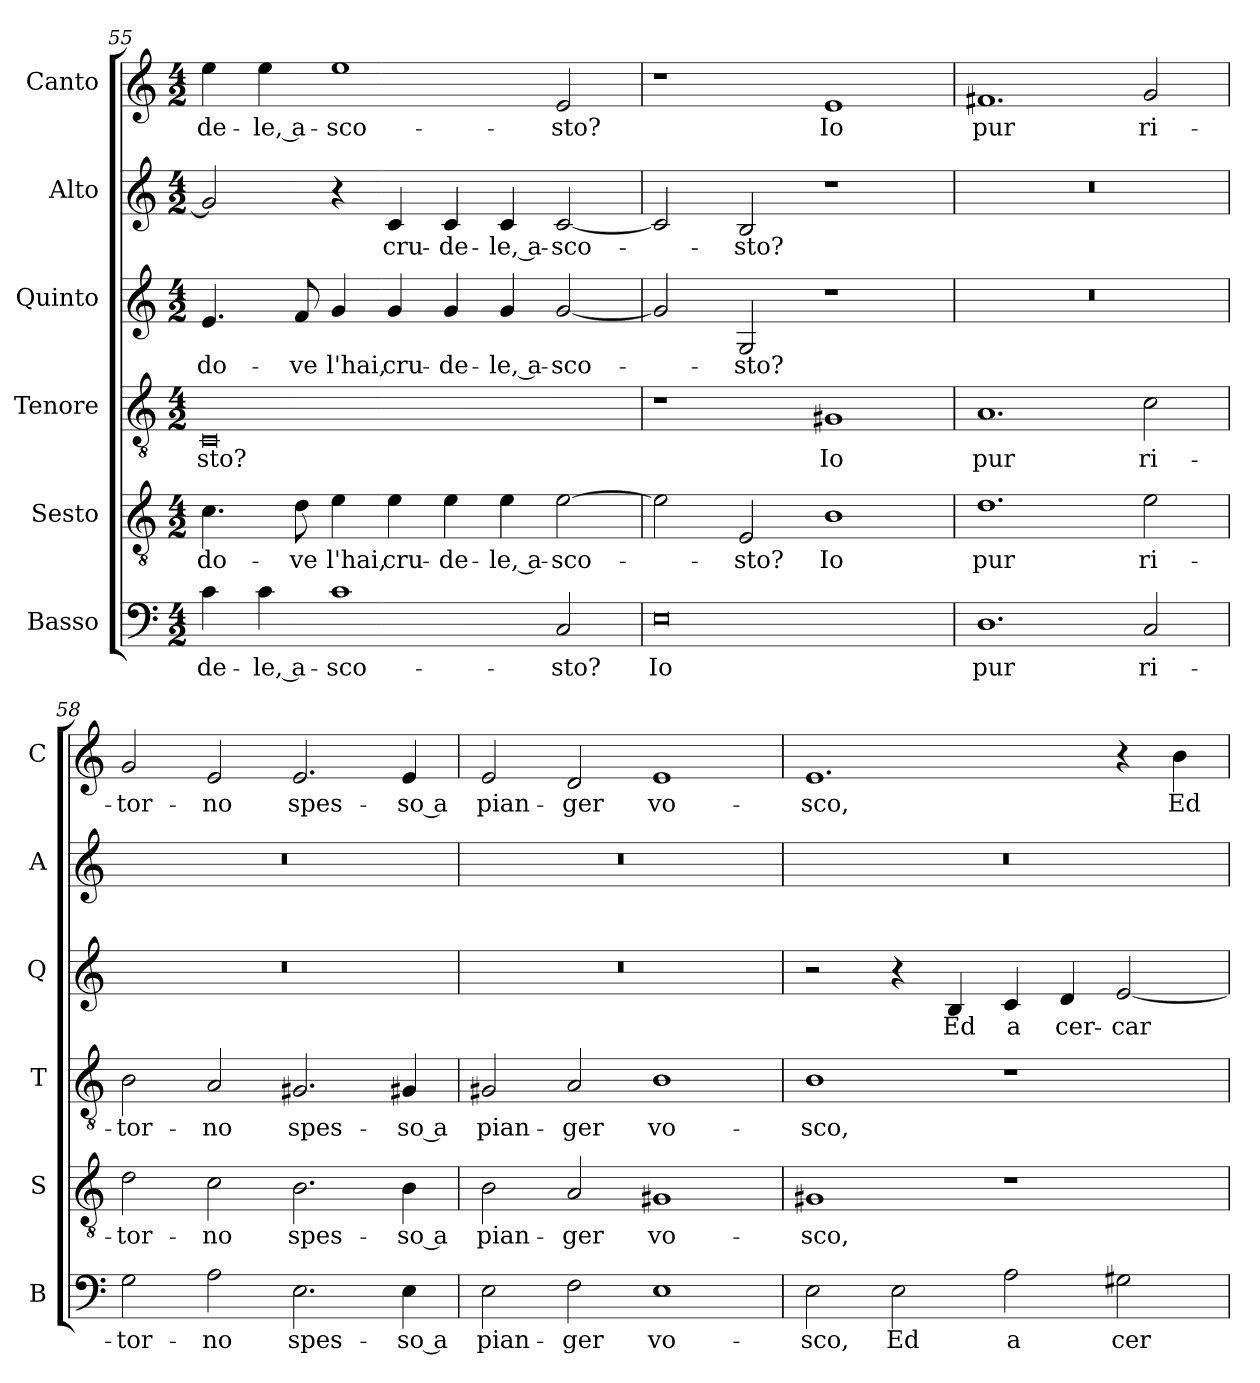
**kern	**text	**kern	**text	**kern	**text	**kern	**text	**kern	**text	**kern	**text
*part6	*part6	*part5	*part5	*part4	*part4	*part3	*part3	*part2	*part2	*part1	*part1
*staff6	*staff6	*staff5	*staff5	*staff4	*staff4	*staff3	*staff3	*staff2	*staff2	*staff1	*staff1
*I"Basso	*	*I"Sesto	*	*I"Tenore	*	*I"Quinto	*	*I"Alto	*	*I"Canto	*
*I'B	*	*I'S	*	*I'T	*	*I'Q	*	*I'A	*	*I'C	*
*clefF4	*	*clefGv2	*	*clefGv2	*	*clefG2	*	*clefG2	*	*clefG2	*
*k[]	*	*k[]	*	*k[]	*	*k[]	*	*k[]	*	*k[]	*
*a:	*	*a:	*	*a:	*	*a:	*	*a:	*	*a:	*
*M4/2	*	*M4/2	*	*M4/2	*	*M4/2	*	*M4/2	*	*M4/2	*
=55	=55	=55	=55	=55	=55	=55	=55	=55	=55	=55	=55
4c	-de-	4.c	do-	0C	-sto?	4.e	do-	2g]	.	4ee	-de-
4c	-le, a-	.	.	.	.	.	.	.	.	4ee	-le, a-
.	.	8d	-ve	.	.	8f	-ve	.	.	.	.
1c	-sco-	4e	l'hai,	.	.	4g	l'hai,	4r	.	1ee	-sco-
.	.	4e	cru-	.	.	4g	cru-	4c	cru-	.	.
.	.	4e	-de-	.	.	4g	-de-	4c	-de-	.	.
.	.	4e	-le, a-	.	.	4g	-le, a-	4c	-le, a-	.	.
2C	-sto?	[2e	-sco-	.	.	[2g	-sco-	[2c	-sco-	2e	-sto?
=56	=56	=56	=56	=56	=56	=56	=56	=56	=56	=56	=56
0E	Io	2e]	.	1r	.	2g]	.	2c]	.	1r	.
.	.	2E	-sto?	.	.	2G	-sto?	2B	-sto?	.	.
.	.	1B	Io	1G#X	Io	1r	.	1r	.	1e	Io
=57	=57	=57	=57	=57	=57	=57	=57	=57	=57	=57	=57
1.D	pur	1.d	pur	1.A	pur	0r	.	0r	.	1.f#X	pur
2C	ri-	2e	ri-	2c	ri-	.	.	.	.	2g	ri-
=58	=58	=58	=58	=58	=58	=58	=58	=58	=58	=58	=58
2G	-tor-	2d	-tor-	2B	-tor-	0r	.	0r	.	2g	-tor-
2A	-no	2c	-no	2A	-no	.	.	.	.	2e	-no
2.E	spes-	2.B	spes-	2.G#X	spes-	.	.	.	.	2.e	spes-
4E	-so a	4B	-so a	4G#X	-so a	.	.	.	.	4e	-so a
=59	=59	=59	=59	=59	=59	=59	=59	=59	=59	=59	=59
2E	pian-	2B	pian-	2G#X	pian-	0r	.	0r	.	2e	pian-
2F	-ger	2A	-ger	2A	-ger	.	.	.	.	2d	-ger
1E	vo-	1G#X	vo-	1B	vo-	.	.	.	.	1e	vo-
=60	=60	=60	=60	=60	=60	=60	=60	=60	=60	=60	=60
2E	-sco,	1G#X	-sco,	1B	-sco,	2r	.	0r	.	1.e	-sco,
2E	Ed	.	.	.	.	4r	.	.	.	.	.
.	.	.	.	.	.	4B	Ed	.	.	.	.
2A	a	1r	.	1r	.	4c	a	.	.	.	.
.	.	.	.	.	.	4d	cer-	.	.	.	.
2G#X	cer-	.	.	.	.	[2e	-car	.	.	4r	.
.	.	.	.	.	.	.	.	.	.	4b	Ed
=	=	=	=	=	=	=	=	=	=	=	=
*-	*-	*-	*-	*-	*-	*-	*-	*-	*-	*-	*-
